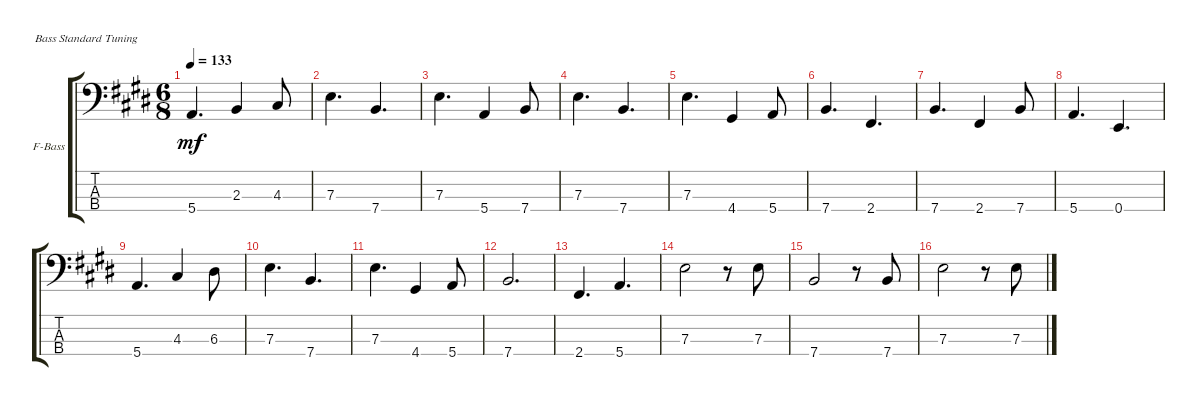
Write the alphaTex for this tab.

\defaultSystemsLayout 4
\bracketExtendMode groupsimilarinstruments
\firstSystemTrackNameOrientation horizontal
\otherSystemsTrackNameOrientation horizontal
\track ("Fretless Bass" "F-Bass") {instrument fretlessbass}
\staff {score tabs}
\tuning (G2 D2 A1 E1)
\ts (6 8)
\tempo 133
\clef f4
\scale
0.333333
\ks e
5.4.4{d dy mf} 2.3.4 4.3.8 |
\scale
0.333333 7.3.4{d} 7.4.4{d} |
\scale
0.333333 7.3.4{d} 5.4.4 7.4.8 |
\scale
0.333333 7.3.4{d} 7.4.4{d} |
\scale
0.333333 7.3.4{d} 4.4.4 5.4.8 |
\scale
0.333333 7.4.4{d} 2.4.4{d} |
\scale
0.333333 7.4.4{d} 2.4.4 7.4.8 |
\scale
0.333333 5.4.4{d} 0.4.4{d} |
\scale
0.333333 5.4.4{d} 4.3.4 6.3.8 |
\scale
0.333333 7.3.4{d} 7.4.4{d} |
\scale
0.333333 7.3.4{d} 4.4.4 5.4.8 |
\scale
0.333333 7.4.2{d} |
\scale
0.333333 2.4.4{d} 5.4.4{d} |
\scale
0.333333 7.3.2 r.8 7.3.8 |
\scale
0.333333 7.4.2 r.8 7.4.8 |
\scale
0.333333 7.3.2 r.8 7.3.8
